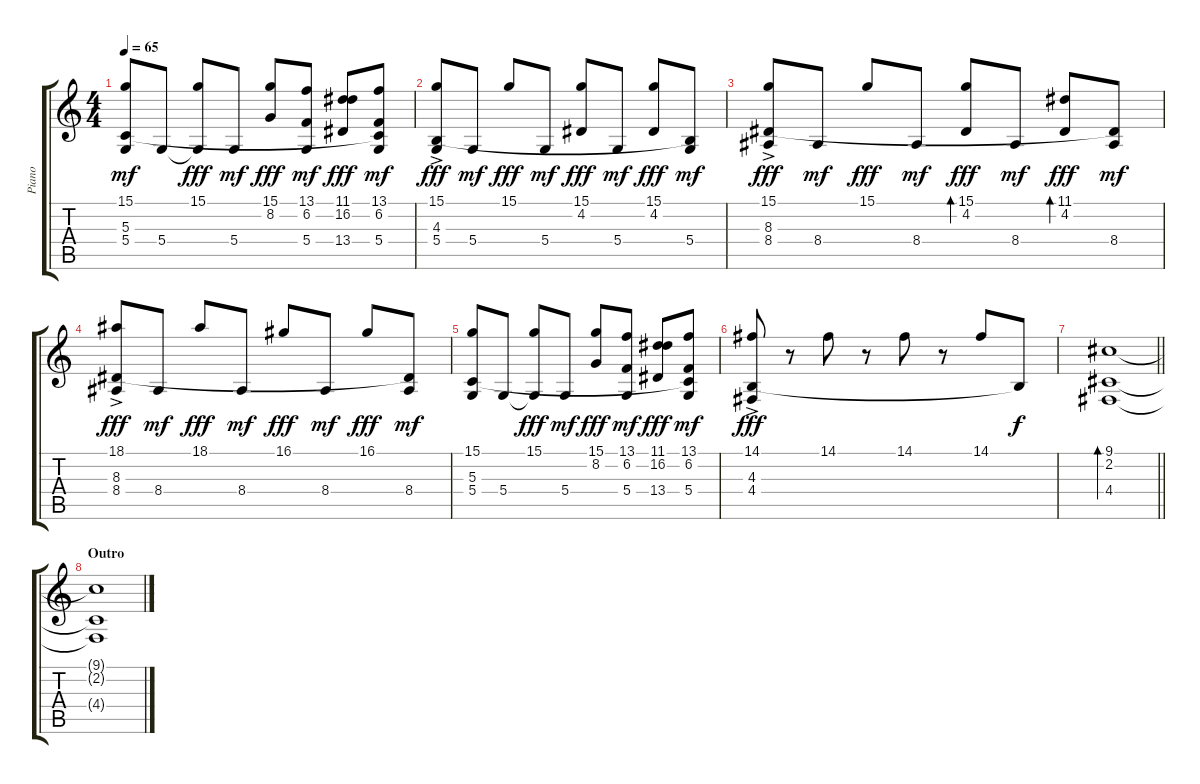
\track ("Piano" "Piano") {instrument acousticgrandpiano}
\staff {score tabs}
\tuning (E4 B3 G3 D3 A2 E2) {hide}
\ts (4 4)
\tempo 65
\clef g2
\ks c
(15.1 5.3 5.4).8{dy mf} 5.4.8 (15.1 5.4{t}).8{dy fff} 5.4.8{dy mf} (15.1 8.2).8{dy fff} (13.1 6.2 5.4).8{dy mf} (11.1 16.2 13.4).8{dy fff} (13.1 6.2 5.3{t} 5.4).8{dy mf} |
(15.1{ac} 4.3 5.4).8{dy fff} 5.4.8{dy mf} 15.1.8{dy fff} 5.4.8{dy mf} (15.1 4.2).8{dy fff} 5.4.8{dy mf} (15.1 4.2).8{dy fff} (4.3{t} 5.4).8{dy mf} |
(15.1{ac} 8.3 8.4).8{dy fff} 8.4.8{dy mf} 15.1.8{dy fff} 8.4.8{dy mf} (15.1 4.2).8{bd 120 dy fff} 8.4.8{dy mf} (11.1 4.2).8{bd 120 dy fff} (8.3{t} 8.4).8{dy mf} |
(18.1{ac} 8.3 8.4).8{dy fff} 8.4.8{dy mf} 18.1.8{dy fff} 8.4.8{dy mf} 16.1.8{dy fff} 8.4.8{dy mf} 16.1.8{dy fff} (8.3{t} 8.4).8{dy mf} |
(15.1 5.3 5.4).8 5.4.8 (15.1 5.4{t}).8{dy fff} 5.4.8{dy mf} (15.1 8.2).8{dy fff} (13.1 6.2 5.4).8{dy mf} (11.1 16.2 13.4).8{dy fff} (13.1 6.2 5.3{t} 5.4).8{dy mf} |
(14.1{ac} 4.3 4.4).8{dy fff} r.8 14.1.8 r.8 14.1.8 r.8 14.1.8 4.3{t}.8{dy f} |
\barLineRight lightlight
(9.1 2.2 4.4).1{bd 120} |
\section ("" "Outro")
(9.1{t} 2.2{t} 4.4{t}).1
